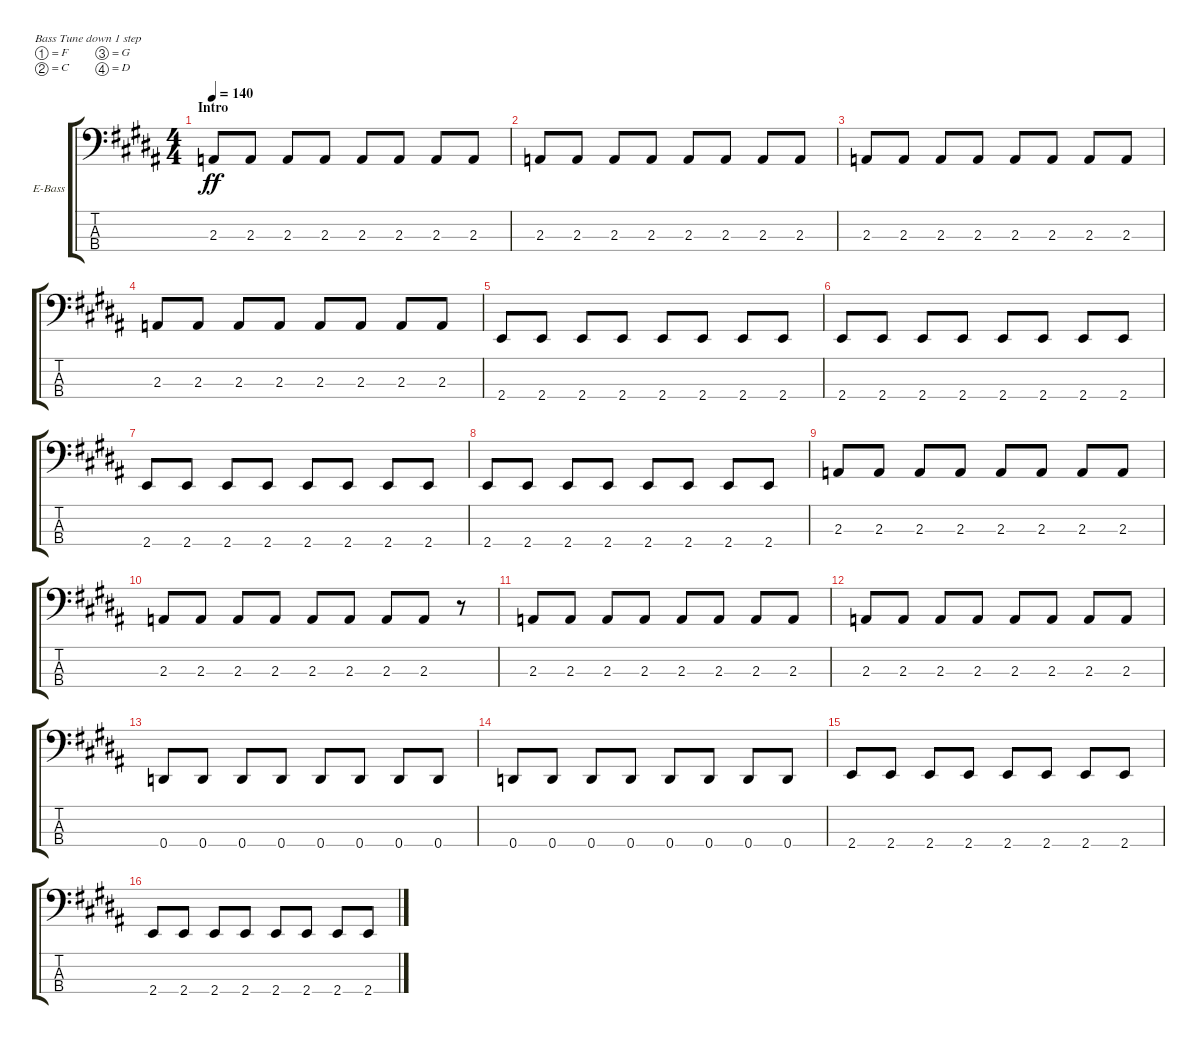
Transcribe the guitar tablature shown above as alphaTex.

\defaultSystemsLayout 4
\bracketExtendMode groupsimilarinstruments
\firstSystemTrackNameOrientation horizontal
\otherSystemsTrackNameOrientation horizontal
\track ("Bass" "E-Bass") {instrument electricbassfinger}
\staff {score tabs}
\tuning (F2 C2 G1 D1)
\ts (4 4)
\section ("" "Intro")
\tempo 140
\clef f4
\scale
0.553957
\ks b
2.3.8{dy ff instrument electricbassfinger} 2.3.8 2.3.8 2.3.8 2.3.8 2.3.8 2.3.8 2.3.8 |
\scale
0.223022 2.3.8 2.3.8 2.3.8 2.3.8 2.3.8 2.3.8 2.3.8 2.3.8 |
\scale
0.223022 2.3.8 2.3.8 2.3.8 2.3.8 2.3.8 2.3.8 2.3.8 2.3.8 |
\scale
0.333333 2.3.8 2.3.8 2.3.8 2.3.8 2.3.8 2.3.8 2.3.8 2.3.8 |
\scale
0.333333 2.4.8 2.4.8 2.4.8 2.4.8 2.4.8 2.4.8 2.4.8 2.4.8 |
\scale
0.333333 2.4.8 2.4.8 2.4.8 2.4.8 2.4.8 2.4.8 2.4.8 2.4.8 |
\scale
0.333333 2.4.8 2.4.8 2.4.8 2.4.8 2.4.8 2.4.8 2.4.8 2.4.8 |
\scale
0.333333 2.4.8 2.4.8 2.4.8 2.4.8 2.4.8 2.4.8 2.4.8 2.4.8 |
\scale
0.333333 2.3.8 2.3.8 2.3.8 2.3.8 2.3.8 2.3.8 2.3.8 2.3.8 |
\scale
0.333333 2.3.8 2.3.8 2.3.8 2.3.8 2.3.8 2.3.8 2.3.8 2.3.8 r.8 |
\scale
0.333333 2.3.8 2.3.8 2.3.8 2.3.8 2.3.8 2.3.8 2.3.8 2.3.8 |
\scale
0.333333 2.3.8 2.3.8 2.3.8 2.3.8 2.3.8 2.3.8 2.3.8 2.3.8 |
\scale
0.333333 0.4.8 0.4.8 0.4.8 0.4.8 0.4.8 0.4.8 0.4.8 0.4.8 |
\scale
0.333333 0.4.8 0.4.8 0.4.8 0.4.8 0.4.8 0.4.8 0.4.8 0.4.8 |
\scale
0.333333 2.4.8 2.4.8 2.4.8 2.4.8 2.4.8 2.4.8 2.4.8 2.4.8 |
2.4.8 2.4.8 2.4.8 2.4.8 2.4.8 2.4.8 2.4.8 2.4.8
